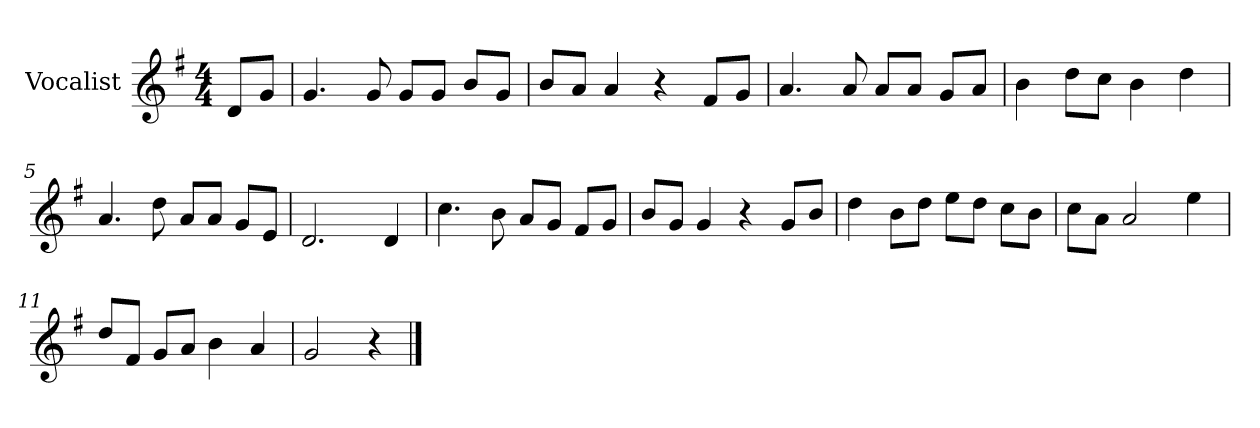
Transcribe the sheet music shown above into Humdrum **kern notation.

**kern
*part1
*staff1
*I"Vocalist
*k[f#]
*G:
*M4/4
=
8dL
8gJ
=1
4.g
8g
8gL
8gJ
8bL
8gJ
=2
8bL
8aJ
4a
4r
8f#L
8gJ
=3
4.a
8a
8aL
8aJ
8gL
8aJ
=4
4b
8ddL
8ccJ
4b
4dd
=5
4.a
8dd
8aL
8aJ
8gL
8eJ
=6
2.d
4d
=7
4.cc
8b
8aL
8gJ
8f#L
8gJ
=8
8bL
8gJ
4g
4r
8gL
8bJ
=9
4dd
8bL
8ddJ
8eeL
8ddJ
8ccL
8bJ
=10
8ccL
8aJ
2a
4ee
=11
8ddL
8f#J
8gL
8aJ
4b
4a
=12
2g
4r
==
*-
